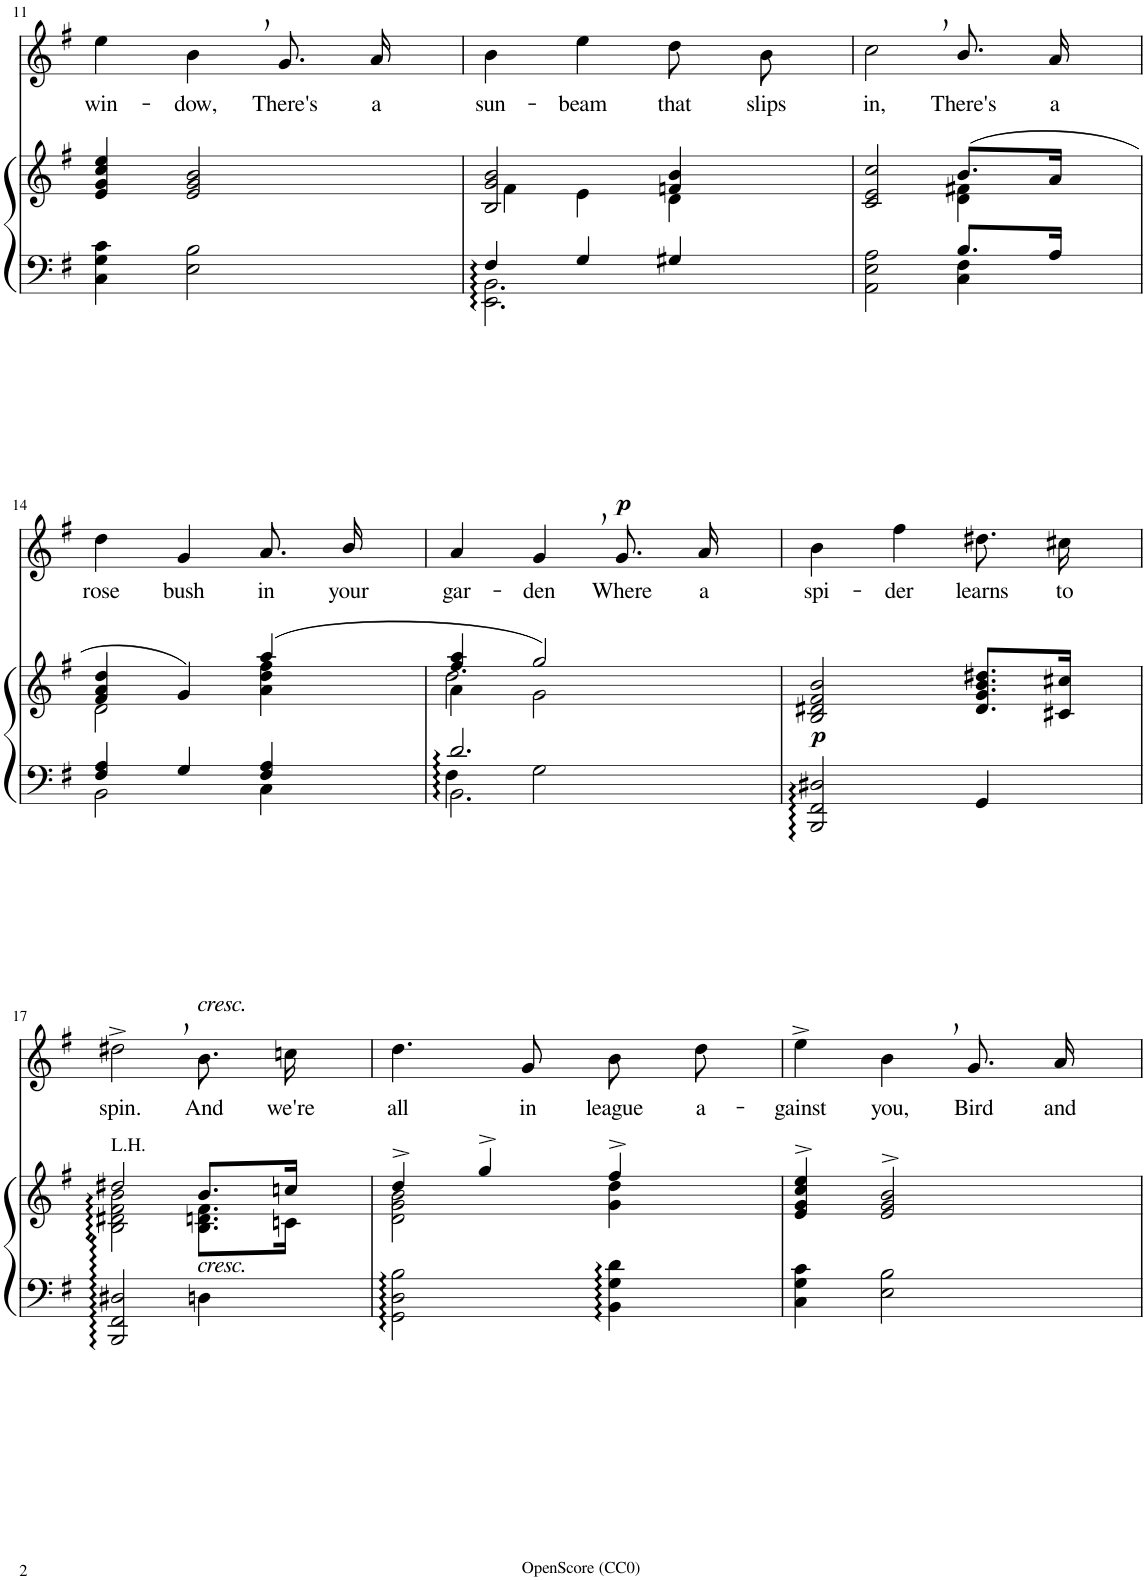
**kern	**kern	**dynam	**kern	**text	**dynam
*part2	*part2	*part2	*part1	*part1	*part1
*staff3	*staff2	*staff2/3	*staff1	*staff1	*staff1
*I"Piano	*	*	*I"Voice	*	*
*I'Pno	*	*	*	*	*
!!LO:PB:g=z
*clefF4	*clefG2	*	*clefG2	*	*
*k[f#]	*k[f#]	*	*k[f#]	*	*
*M3/4	*M3/4	*	*M3/4	*	*
=11	=11	=11	=11	=11	=11
!	!	!	!	!LO:LY:b	!
4C\ 4G\ 4c\	4e/ 4g/ 4cc/ 4ee/	.	4ee\	win-	.
!	!	!	!	!LO:LY:b	!
2E\ 2B\	2e/ 2g/ 2b/	.	4b,\	-dow,	.
!	!	!	!	!LO:LY:b	!
.	.	.	8.g/L	There's	.
!	!	!	!	!LO:LY:b	!
.	.	.	16a/Jk	a	.
=12	=12	=12	=12	=12	=12
*^	*^	*	*	*	*
!	!	!	!	!	!	!LO:LY:b	!
4F#/	2.EE\ 2.BB\	2B/ 2g/ 2b/	4f#\	.	4b\	sun-	.
!	!	!	!	!	!	!LO:LY:b	!
4G/	.	.	4e\	.	4ee\	-beam	.
!	!	!	!	!	!	!LO:LY:b	!
4G#X/	.	4fn/ 4b/	4d\	.	8dd\L	that	.
!	!	!	!	!	!	!LO:LY:b	!
.	.	.	.	.	8b\J	slips	.
=13	=13	=13	=13	=13	=13	=13	=13
!	!	!	!	!	!	!LO:LY:b	!
2AA\ 2E\ 2A\	2ryy	2c/ 2e/ 2cc/	2ryy	.	2cc,\	in,	.
!	!	!	!	!	!	!LO:LY:b	!
8.B/L	4C\ 4F#\	(8.b/L	4d\ 4f#X\	.	8.b/L	There's	.
!	!	!	!	!	!	!LO:LY:b	!
16A/Jk	.	16a/Jk	.	.	16a/Jk	a	.
!!LO:LB:g=z
=14	=14	=14	=14	=14	=14	=14	=14
!	!	!	!	!	!	!LO:LY:b	!
4F#/ 4A/	2BB\	4f#/ 4a/ 4dd/	2d\	.	4dd\	rose	.
!	!	!	!	!	!	!LO:LY:b	!
4G/	.	4g/)	.	.	4g/	bush	.
!	!	!	!	!	!	!LO:LY:b	!
4F#/ 4A/	4C\	(4aa/	4a\ 4dd\ 4ff#\	.	8.a/L	in	.
!	!	!	!	!	!	!LO:LY:b	!
.	.	.	.	.	16b/Jk	your	.
=15	=15	=15	=15	=15	=15	=15	=15
*	*^	*	*^	*	*	*	*
!	!	!	!	!	!	!	!	!LO:LY:b	!
2.d/	2.BB\	4F#\	4ff#/ 4aa/	4a\	2.dd\	.	4a/	gar-	.
!	!	!	!	!	!	!	!	!LO:LY:b	!
.	.	2G\	2gg/)	2g\	.	.	4g,/	-den	.
!	!	!	!	!	!	!	!	!LO:LY:b	!LO:DY:a
.	.	.	.	.	.	.	8.g/L	Where	p
!	!	!	!	!	!	!	!	!LO:LY:b	!
.	.	.	.	.	.	.	16a/Jk	a	.
*v	*v	*v	*	*	*	*	*	*	*
*	*v	*v	*v	*	*	*	*
=16	=16	=16	=16	=16	=16
!	!	!LO:DY:b	!	!LO:LY:b	!
2BBB/ 2FF#/ 2D#X/	2B/ 2d#X/ 2f#/ 2b/	p	4b\	spi-	.
!	!	!	!	!LO:LY:b	!
.	.	.	4ff#\	-der	.
!	!	!	!	!LO:LY:b	!
4GG/	8.d#/ 8.g/ 8.b/ 8.dd#X/L	.	8.dd#X\L	learns	.
!	!	!	!	!LO:LY:b	!
.	16c#X/ 16cc#X/Jk	.	16cc#X\Jk	to	.
!!LO:LB:g=z
=17	=17	=17	=17	=17	=17
*	*^	*	*	*	*
!	!LO:TX:a:t=L.H.	!	!	!	!	!
!	!	!	!	!	!LO:LY:b	!
2BBB/ 2FF#/ 2D#X/	2dd#X/	2B\ 2d#X\ 2f#\ 2b\	.	2dd#X^,\	spin.	.
!	!	!	!	!LO:TX:a:i:t=cresc.	!	!
!	!LO:TX:b:i:t=cresc.	!	!	!	!	!
!	!	!	!	!	!LO:LY:b	!
4Dn\	8.b/L	8.B\ 8.dn\ 8.f#\L	.	8.b\L	And	.
!	!	!	!	!	!LO:LY:b	!
.	16ccn/Jk	16cn\Jk	.	16ccn\Jk	we're	.
=18	=18	=18	=18	=18	=18	=18
!	!	!	!	!	!LO:LY:b	!
2GG\ 2D\ 2B\	4dd^/	2d\ 2g\ 2b\	.	4.dd\	all	.
.	4gg^/	.	.	.	.	.
!	!	!	!	!	!LO:LY:b	!
.	.	.	.	8g/	in	.
!	!	!	!	!	!LO:LY:b	!
4BB\ 4G\ 4d\	4ff#^/	4g\ 4dd\	.	8b\L	league	.
!	!	!	!	!	!LO:LY:b	!
.	.	.	.	8dd\J	a-	.
*	*v	*v	*	*	*	*
=19	=19	=19	=19	=19	=19
!	!	!	!	!LO:LY:b	!
4C\ 4G\ 4c\	4e/^> 4g/^> 4cc/^> 4ee/^>	.	4ee^\	-gainst	.
!	!	!	!	!LO:LY:b	!
2E\ 2B\	2e/^> 2g/^> 2b/^>	.	4b,\	you,	.
!	!	!	!	!LO:LY:b	!
.	.	.	8.g/L	Bird	.
!	!	!	!	!LO:LY:b	!
.	.	.	16a/Jk	and	.
=	=	=	=	=	=
*-	*-	*-	*-	*-	*-
